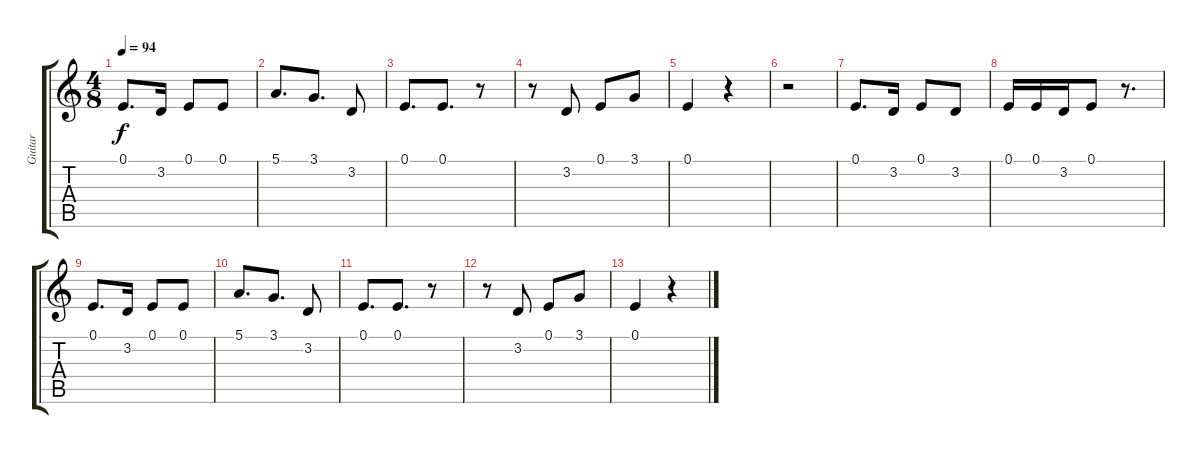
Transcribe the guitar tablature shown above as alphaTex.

\track ("Guitar" "Guitar") {instrument lead1square}
\staff {score tabs}
\tuning (E4 B3 G3 D3 A2 E2) {hide}
\ts (4 8)
\tempo 94
\clef g2
\ks c
0.1.8{d dy f} 3.2.16 0.1.8 0.1.8 |
5.1.8{d} 3.1.8{d} 3.2.8 |
0.1.8{d} 0.1.8{d} r.8 |
r.8 3.2.8 0.1.8 3.1.8 |
0.1.4 r.4 |
r.2 |
0.1.8{d} 3.2.16 0.1.8 3.2.8 |
0.1.16 0.1.16 3.2.16 0.1.8 r.8{d} |
0.1.8{d} 3.2.16 0.1.8 0.1.8 |
5.1.8{d} 3.1.8{d} 3.2.8 |
0.1.8{d} 0.1.8{d} r.8 |
r.8 3.2.8 0.1.8 3.1.8 |
0.1.4 r.4
